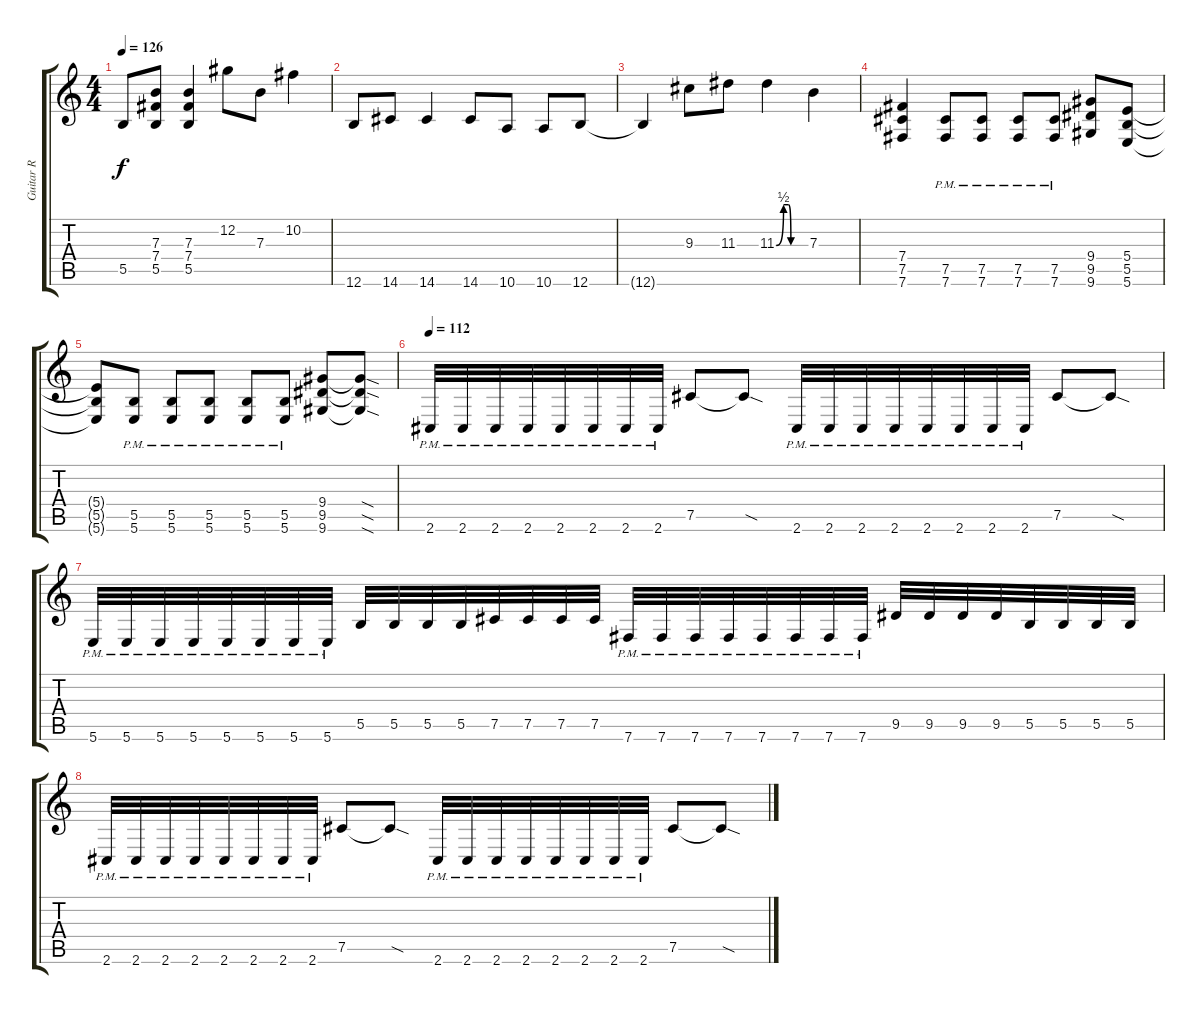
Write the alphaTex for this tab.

\track ("Guitar R" "Guitar R") {instrument distortionguitar}
\staff {score tabs}
\tuning (Db4 Ab3 E3 B2 Gb2 B1) {hide}
\ts (4 4)
\tempo 126
\clef g2
\ks c
5.5{t}.8{dy f} (7.3 7.4 5.5).8 (7.3 7.4 5.5).4 12.2.8 7.3.8 10.2.4 |
12.6.8 14.6.8 14.6.4 14.6.8 10.6.8 10.6.8 12.6.8 |
12.6{t}.4 9.3.8 11.3.8 11.3{be (custom 0 0 15 2 25 2 30 0 60 0)}.4 7.3.4 |
(7.4 7.5 7.6).4 (7.5{pm} 7.6{pm}).8 (7.5{pm} 7.6{pm}).8 (7.5{pm} 7.6{pm}).8 (7.5{pm} 7.6{pm}).8 (9.4 9.5 9.6).8 (5.4 5.5 5.6).8 |
(5.4{t} 5.5{t} 5.6{t}).8 (5.5{pm} 5.6{pm}).8 (5.5{pm} 5.6{pm}).8 (5.5{pm} 5.6{pm}).8 (5.5{pm} 5.6{pm}).8 (5.5{pm} 5.6{pm}).8 (9.4 9.5 9.6).8 (9.4{sod t} 9.5{sod t} 9.6{sod t}).8 |
\tempo 112
2.6{pm}.32 2.6{pm}.32 2.6{pm}.32 2.6{pm}.32 2.6{pm}.32 2.6{pm}.32 2.6{pm}.32 2.6{pm}.32 7.5.8 7.5{sod t}.8 2.6{pm}.32 2.6{pm}.32 2.6{pm}.32 2.6{pm}.32 2.6{pm}.32 2.6{pm}.32 2.6{pm}.32 2.6{pm}.32 7.5.8 7.5{sod t}.8 |
5.6{pm}.32 5.6{pm}.32 5.6{pm}.32 5.6{pm}.32 5.6{pm}.32 5.6{pm}.32 5.6{pm}.32 5.6{pm}.32 5.5.32 5.5.32 5.5.32 5.5.32 7.5.32 7.5.32 7.5.32 7.5.32 7.6{pm}.32 7.6{pm}.32 7.6{pm}.32 7.6{pm}.32 7.6{pm}.32 7.6{pm}.32 7.6{pm}.32 7.6{pm}.32 9.5.32 9.5.32 9.5.32 9.5.32 5.5.32 5.5.32 5.5.32 5.5.32 |
2.6{pm}.32 2.6{pm}.32 2.6{pm}.32 2.6{pm}.32 2.6{pm}.32 2.6{pm}.32 2.6{pm}.32 2.6{pm}.32 7.5.8 7.5{sod t}.8 2.6{pm}.32 2.6{pm}.32 2.6{pm}.32 2.6{pm}.32 2.6{pm}.32 2.6{pm}.32 2.6{pm}.32 2.6{pm}.32 7.5.8 7.5{sod t}.8
